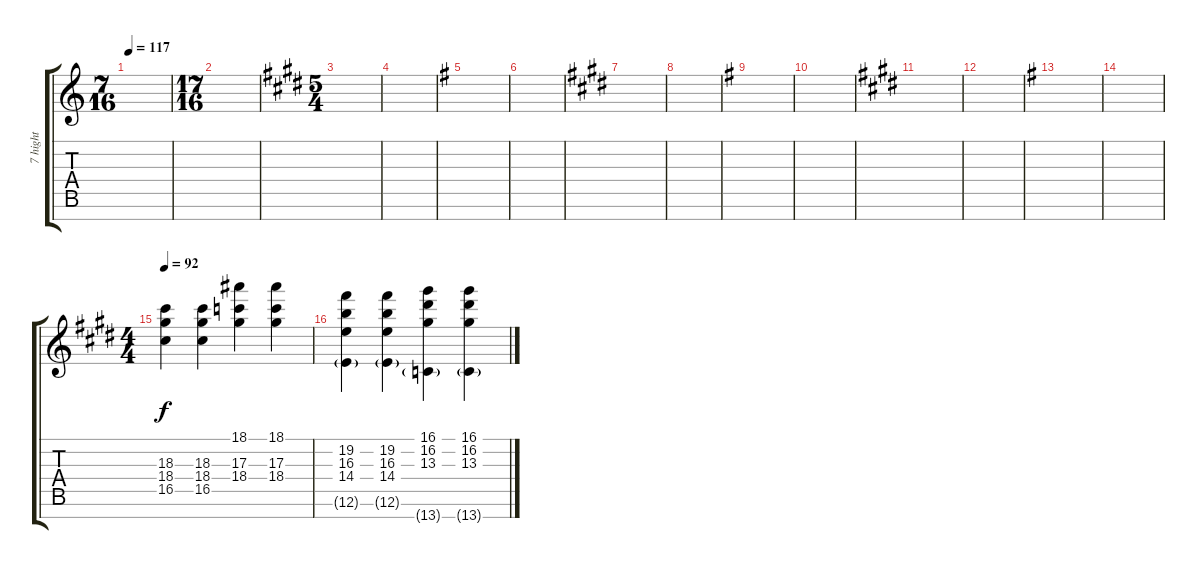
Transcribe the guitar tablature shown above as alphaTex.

\track ("7 hight" "7 hight") {instrument acousticguitarsteel}
\staff {score tabs}
\tuning (E4 B3 G3 D3 A2 E2 B1) {hide}
\ts (7 16)
\tempo 117
\clef g2
\ks c
|
\ts (17 16)
|
\ts (5 4)
\ks e
|
|
\ks g
|
|
\ks e
|
|
\ks g
|
|
\ks e
|
|
\ks g
|
|
\ts (4 4)
\tempo 92
\ks e
(18.3 18.4 16.5).4{volume 8 instrument electricguitarjazz} (18.3 18.4 16.5).4 (18.1 17.3 18.4).4 (18.1 17.3 18.4).4 |
(19.2 16.3 14.4 12.6{g}).4 (19.2 16.3 14.4 12.6{g}).4 (16.1 16.2 13.3 13.7{g}).4 (16.1 16.2 13.3 13.7{g}).4
